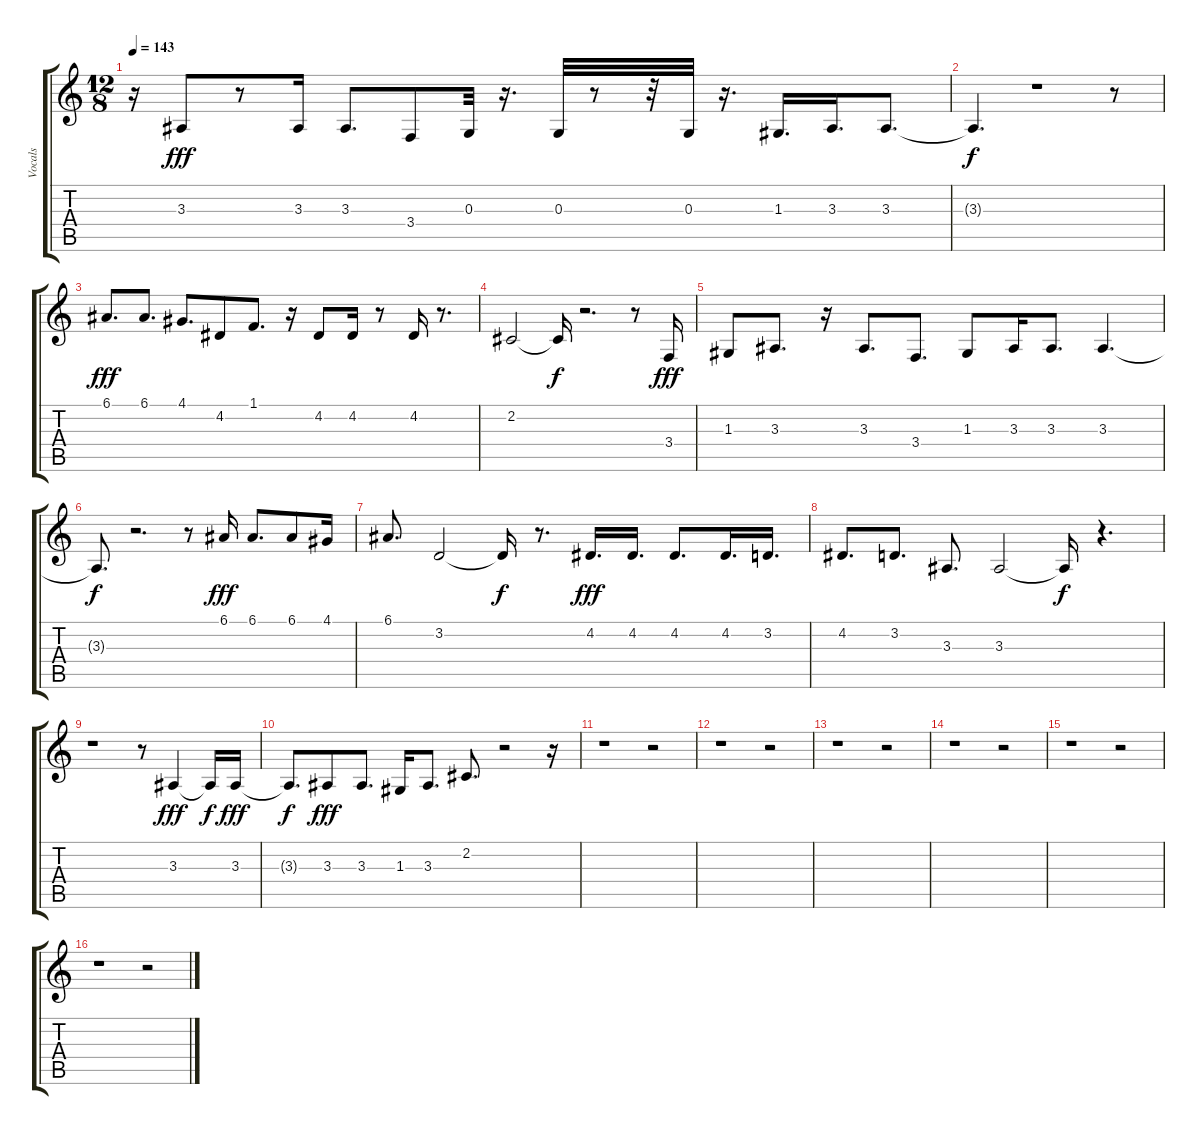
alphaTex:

\track ("Vocals" "Vocals") {instrument choiraahs}
\staff {score tabs}
\tuning (E4 B3 G3 D3 A2 E2) {hide}
\ts (12 8)
\tempo 143
\clef g2
\ks c
r.16{dy f} 3.3.8{dy fff} r.8 3.3.16 3.3.8{d} 3.4.8 0.3.32 r.16{d} 0.3.32 r.8 r.32 0.3.32 r.16{d} 1.3.16{d} 3.3.16{d} 3.3.8{d} |
3.3{t}.4{d dy f} r.1 r.8 |
6.1.8{d dy fff} 6.1.8{d} 4.1.8{d} 4.2.8 1.1.8{d} r.16 4.2.8 4.2.16 r.8 4.2.16 r.8{d} |
2.2.2 2.2{t}.16{dy f} r.2{d} r.8 3.4.16{dy fff} |
1.3.8 3.3.8{d} r.16 3.3.8{d} 3.4.8{d} 1.3.8 3.3.16 3.3.8{d} 3.3.4{d} |
3.3{t}.8{d dy f} r.2{d} r.8 6.1.16{dy fff} 6.1.8{d} 6.1.8 4.1.16 |
6.1.8{d} 3.2.2 3.2{t}.16{dy f} r.8{d} 4.2.16{d dy fff} 4.2.16{d} 4.2.8{d} 4.2.16{d} 3.2.16{d} |
4.2.8{d} 3.2.8{d} 3.3.8{d} 3.3.2 3.3{t}.16{dy f} r.4{d} |
r.1 r.8 3.3.4{dy fff} 3.3{t}.16{dy f} 3.3.16{dy fff} |
3.3{t}.8{d dy f} 3.3.8{dy fff} 3.3.8{d} 1.3.16 3.3.8{d} 2.2.8{d} r.2 r.16 |
r.1 r.2 |
r.1 r.2 |
r.1 r.2 |
r.1 r.2 |
r.1 r.2 |
r.1 r.2
